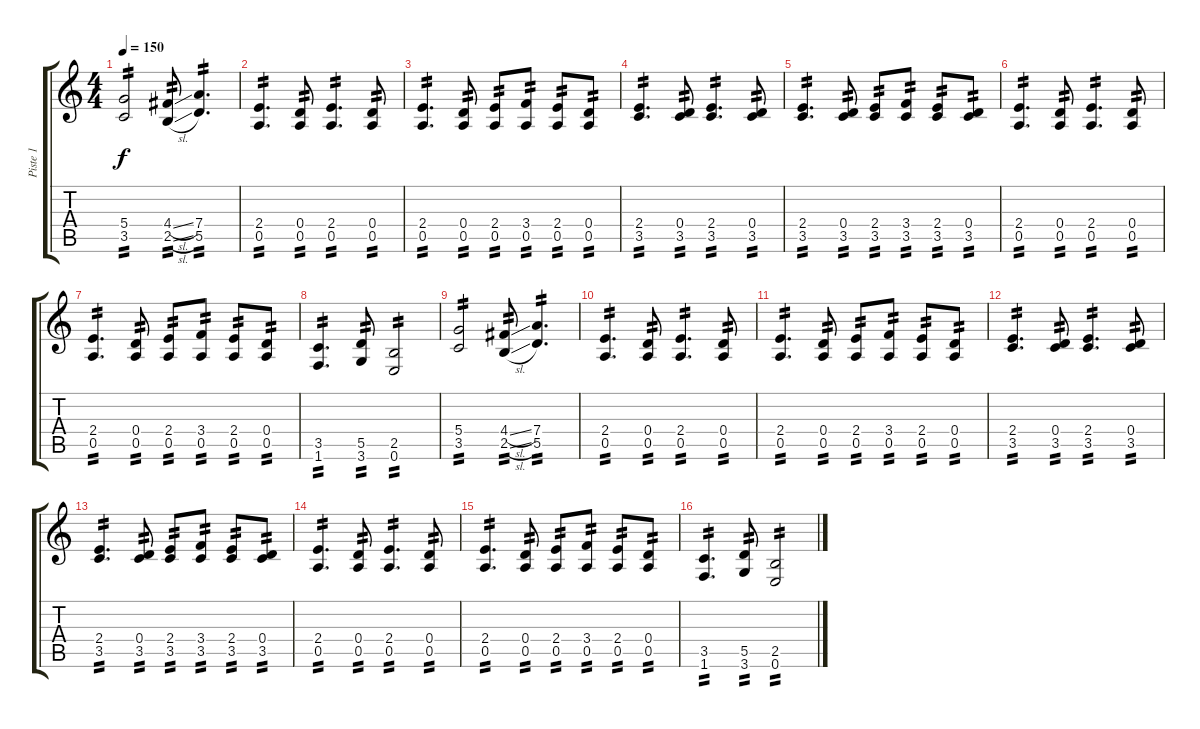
\track ("Piste 1" "Piste 1") {instrument overdrivenguitar}
\staff {score tabs}
\tuning (E4 B3 G3 D3 A2 E2) {hide}
\ts (4 4)
\tempo 150
\clef g2
\ks c
(5.4 3.5).2{tp 2 dy f} (4.4{sl} 2.5{sl}).8{tp 2} (7.4 5.5).4{d tp 2} |
(2.4 0.5).4{d tp 2} (0.4 0.5).8{tp 2} (2.4 0.5).4{d tp 2} (0.4 0.5).8{tp 2} |
(2.4 0.5).4{d tp 2} (0.4 0.5).8{tp 2} (2.4 0.5).8{tp 2} (3.4 0.5).8{tp 2} (2.4 0.5).8{tp 2} (0.4 0.5).8{tp 2} |
(2.4 3.5).4{d tp 2} (0.4 3.5).8{tp 2} (2.4 3.5).4{d tp 2} (0.4 3.5).8{tp 2} |
(2.4 3.5).4{d tp 2} (0.4 3.5).8{tp 2} (2.4 3.5).8{tp 2} (3.4 3.5).8{tp 2} (2.4 3.5).8{tp 2} (0.4 3.5).8{tp 2} |
(2.4 0.5).4{d tp 2} (0.4 0.5).8{tp 2} (2.4 0.5).4{d tp 2} (0.4 0.5).8{tp 2} |
(2.4 0.5).4{d tp 2} (0.4 0.5).8{tp 2} (2.4 0.5).8{tp 2} (3.4 0.5).8{tp 2} (2.4 0.5).8{tp 2} (0.4 0.5).8{tp 2} |
(3.5 1.6).4{d tp 2} (5.5 3.6).8{tp 2} (2.5 0.6).2{tp 2} |
(5.4 3.5).2{tp 2} (4.4{sl} 2.5{sl}).8{tp 2} (7.4 5.5).4{d tp 2} |
(2.4 0.5).4{d tp 2} (0.4 0.5).8{tp 2} (2.4 0.5).4{d tp 2} (0.4 0.5).8{tp 2} |
(2.4 0.5).4{d tp 2} (0.4 0.5).8{tp 2} (2.4 0.5).8{tp 2} (3.4 0.5).8{tp 2} (2.4 0.5).8{tp 2} (0.4 0.5).8{tp 2} |
(2.4 3.5).4{d tp 2} (0.4 3.5).8{tp 2} (2.4 3.5).4{d tp 2} (0.4 3.5).8{tp 2} |
(2.4 3.5).4{d tp 2} (0.4 3.5).8{tp 2} (2.4 3.5).8{tp 2} (3.4 3.5).8{tp 2} (2.4 3.5).8{tp 2} (0.4 3.5).8{tp 2} |
(2.4 0.5).4{d tp 2} (0.4 0.5).8{tp 2} (2.4 0.5).4{d tp 2} (0.4 0.5).8{tp 2} |
(2.4 0.5).4{d tp 2} (0.4 0.5).8{tp 2} (2.4 0.5).8{tp 2} (3.4 0.5).8{tp 2} (2.4 0.5).8{tp 2} (0.4 0.5).8{tp 2} |
(3.5 1.6).4{d tp 2} (5.5 3.6).8{tp 2} (2.5 0.6).2{tp 2}
